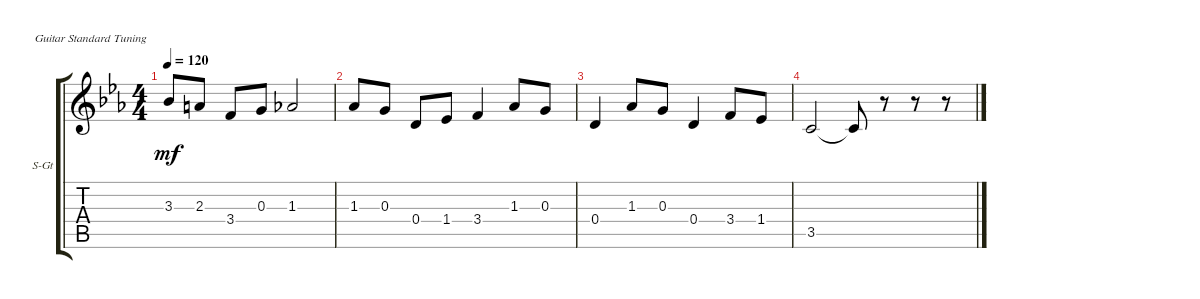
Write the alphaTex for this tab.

\defaultSystemsLayout 4
\bracketExtendMode groupsimilarinstruments
\firstSystemTrackNameOrientation horizontal
\otherSystemsTrackNameOrientation horizontal
\track ("Steel Guitar" "S-Gt") {instrument acousticguitarsteel}
\staff {score tabs}
\tuning (E4 B3 G3 D3 A2 E2)
\ts (4 4)
\tempo 120
\clef g2
\ks eb
3.3.8{dy mf} 2.3.8 3.4.8 0.3.8 1.3.2 |
1.3.8 0.3.8 0.4.8 1.4.8 3.4.4 1.3.8 0.3.8 |
0.4.4 1.3.8 0.3.8 0.4.4 3.4.8 1.4.8 |
3.5.2 3.5{t}.8 r.8 r.8 r.8
